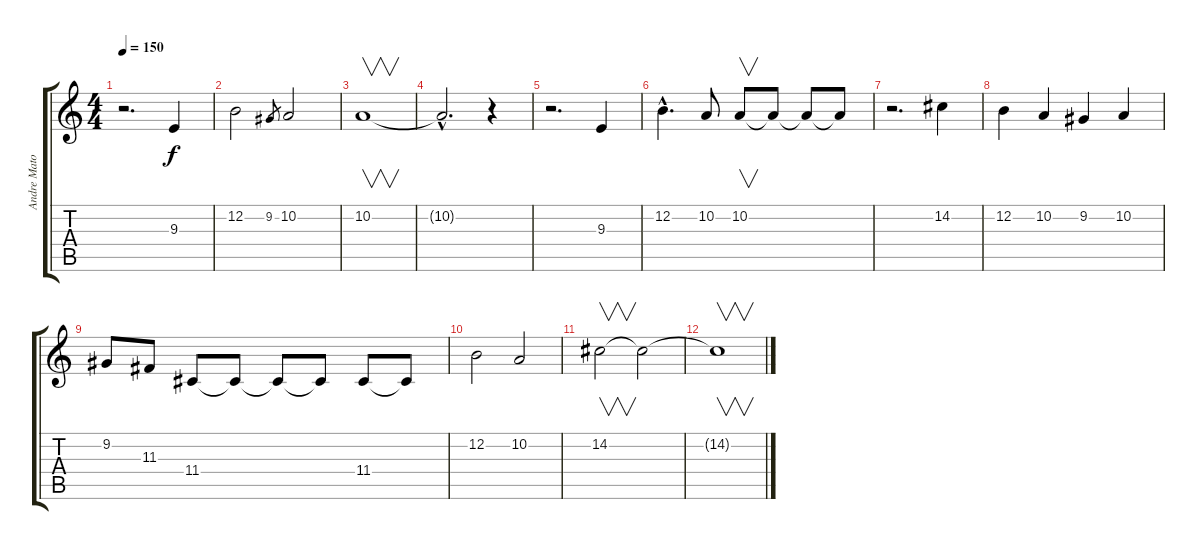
\track ("Andre Matos" "Andre Mato") {instrument lead6voice}
\staff {score tabs}
\tuning (E4 B3 G3 D3 A2 E2) {hide}
\ts (4 4)
\tempo 150
\clef g2
\ks c
r.2{d dy f} 9.3.4 |
12.2.2 9.2.8{gr} 10.2.2 |
10.2.1{v} |
10.2{hac t}.2{d} r.4 |
r.2{d} 9.3.4 |
12.2{hac}.4{d} 10.2.8 10.2.8{v} 10.2{t}.8 10.2{t}.8 10.2{t}.8 |
r.2{d} 14.2.4 |
12.2.4 10.2.4 9.2.4 10.2.4 |
9.2.8 11.3.8 11.4.8 11.4{t}.8 11.4{t}.8 11.4{t}.8 11.4.8 11.4{t}.8 |
12.2.2 10.2.2 |
14.2.2{v} 14.2{t}.2 |
14.2{t}.1{v}
